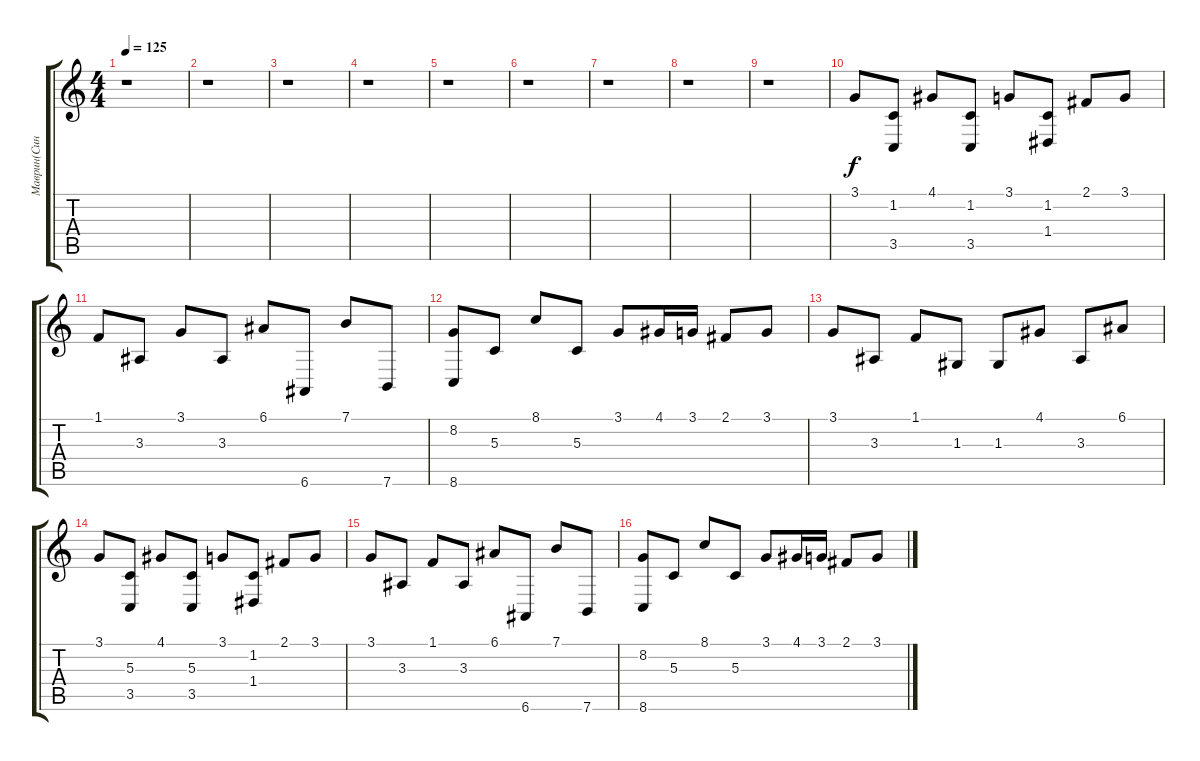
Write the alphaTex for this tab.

\track ("Маврин(Синтезатор-3)" "Маврин(Син") {instrument harpsichord}
\staff {score tabs}
\tuning (E4 B3 G3 D3 A2 E2) {hide}
\ts (4 4)
\tempo 125
\clef g2
\ks c
r.1{dy f} |
r.1 |
r.1 |
r.1 |
r.1 |
r.1 |
r.1 |
r.1 |
r.1 |
3.1.8 (1.2 3.5).8 4.1.8 (1.2 3.5).8 3.1.8 (1.2 1.4).8 2.1.8 3.1.8 |
1.1.8 3.3.8 3.1.8 3.3.8 6.1.8 6.6.8 7.1.8 7.6.8 |
(8.2 8.6).8 5.3.8 8.1.8 5.3.8 3.1.8 4.1.16 3.1.16 2.1.8 3.1.8 |
3.1.8 3.3.8 1.1.8 1.3.8 1.3.8 4.1.8 3.3.8 6.1.8 |
3.1.8 (5.3 3.5).8 4.1.8 (5.3 3.5).8 3.1.8 (1.2 1.4).8 2.1.8 3.1.8 |
3.1.8 3.3.8 1.1.8 3.3.8 6.1.8 6.6.8 7.1.8 7.6.8 |
(8.2 8.6).8 5.3.8 8.1.8 5.3.8 3.1.8 4.1.16 3.1.16 2.1.8 3.1.8
